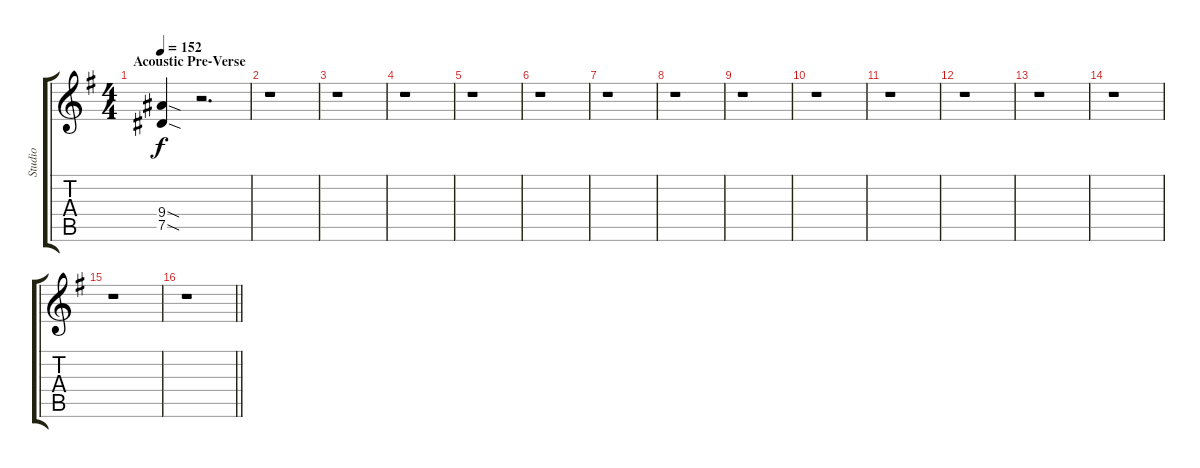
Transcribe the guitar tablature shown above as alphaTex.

\track ("Studio" "Studio") {instrument distortionguitar}
\staff {score tabs}
\tuning (Eb4 Bb3 Gb3 Db3 Ab2 Eb2) {hide}
\ts (4 4)
\section ("" "Acoustic Pre-Verse")
\tempo 152
\clef g2
\ks g
(9.4{sod} 7.5{sod}).4{dy f} r.2{d} |
r.1 |
r.1 |
r.1 |
r.1 |
r.1 |
r.1 |
r.1 |
r.1 |
r.1 |
r.1 |
r.1 |
r.1 |
r.1 |
r.1 |
\barLineRight lightlight
r.1
